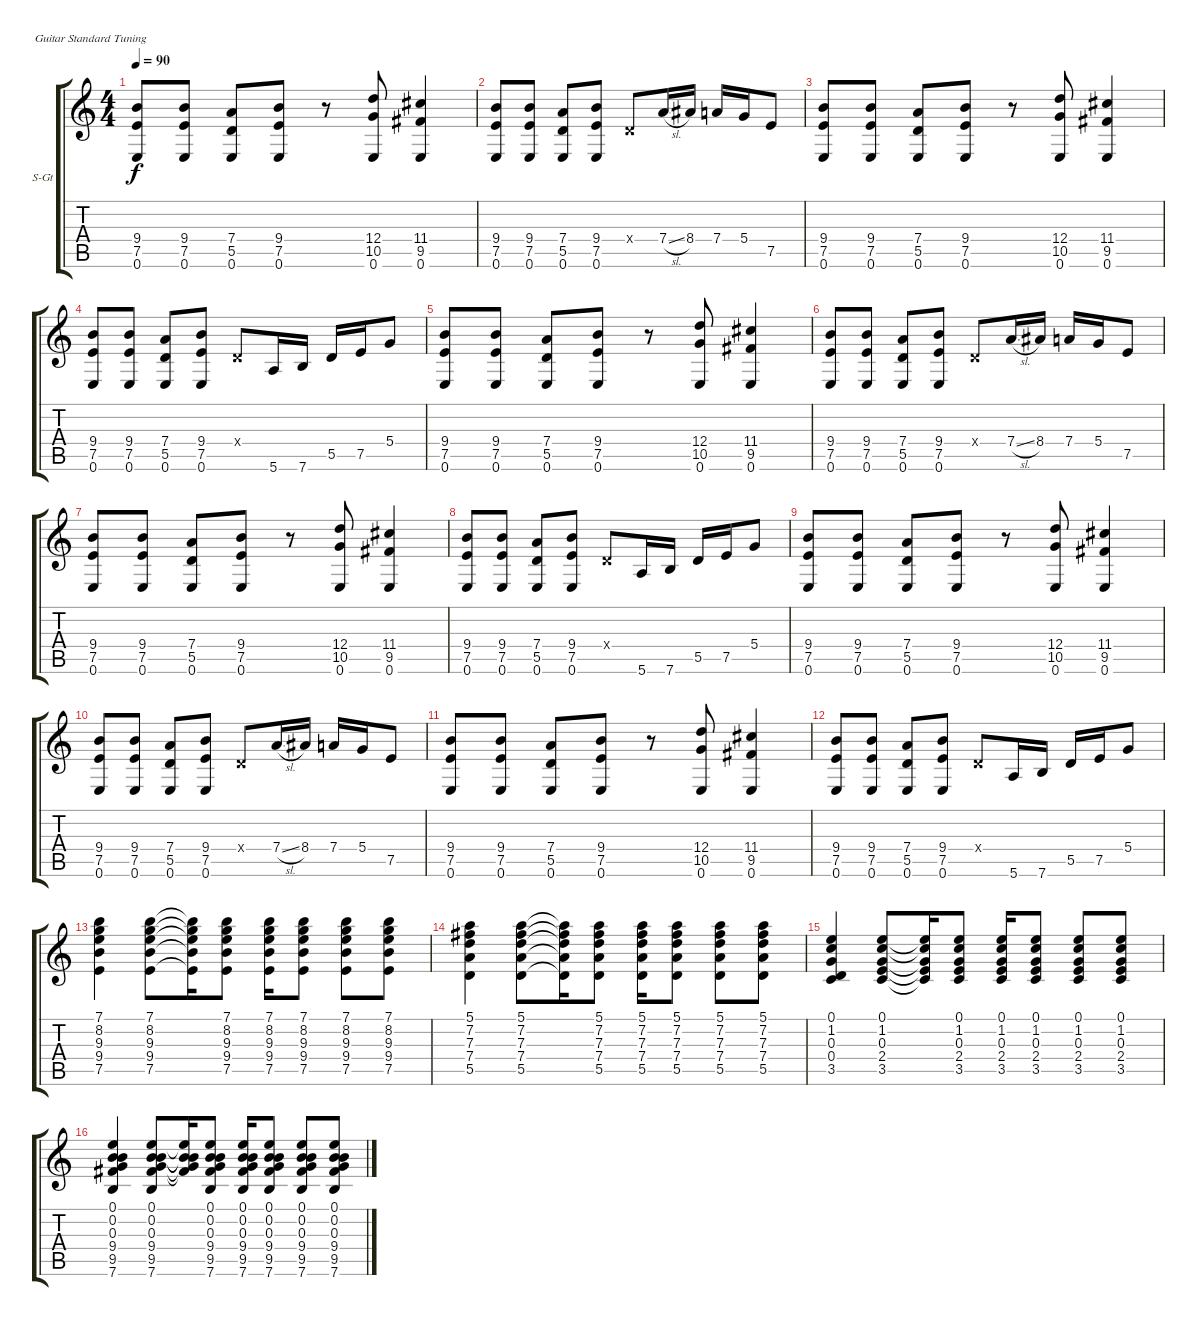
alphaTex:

\defaultSystemsLayout 4
\bracketExtendMode groupsimilarinstruments
\firstSystemTrackNameOrientation horizontal
\otherSystemsTrackNameOrientation horizontal
\track ("Steel Guitar" "S-Gt") {instrument acousticguitarsteel}
\staff {score tabs}
\tuning (E4 B3 G3 D3 A2 E2)
\ts (4 4)
\tempo 90
\clef g2
\ks c
(7.5 0.6 9.4).8{dy f} (7.5 0.6 9.4).8 (5.5 0.6 7.4).8 (7.5 0.6 9.4).8 r.8 (10.5 0.6 12.4).8 (9.5 0.6 11.4).4 |
(7.5 0.6 9.4).8 (7.5 0.6 9.4).8 (5.5 0.6 7.4).8 (7.5 0.6 9.4).8 0.4{x}.8 7.4{sl}.16 8.4.16 7.4.16 5.4.16 7.5.8 |
(7.5 0.6 9.4).8 (7.5 0.6 9.4).8 (5.5 0.6 7.4).8 (7.5 0.6 9.4).8 r.8 (10.5 0.6 12.4).8 (9.5 0.6 11.4).4 |
(7.5 0.6 9.4).8 (7.5 0.6 9.4).8 (5.5 0.6 7.4).8 (7.5 0.6 9.4).8 0.4{x}.8 5.6.16 7.6.16 5.5.16 7.5.16 5.4.8 |
(7.5 0.6 9.4).8 (7.5 0.6 9.4).8 (5.5 0.6 7.4).8 (7.5 0.6 9.4).8 r.8 (10.5 0.6 12.4).8 (9.5 0.6 11.4).4 |
(7.5 0.6 9.4).8 (7.5 0.6 9.4).8 (5.5 0.6 7.4).8 (7.5 0.6 9.4).8 0.4{x}.8 7.4{sl}.16 8.4.16 7.4.16 5.4.16 7.5.8 |
(7.5 0.6 9.4).8 (7.5 0.6 9.4).8 (5.5 0.6 7.4).8 (7.5 0.6 9.4).8 r.8 (10.5 0.6 12.4).8 (9.5 0.6 11.4).4 |
(7.5 0.6 9.4).8 (7.5 0.6 9.4).8 (5.5 0.6 7.4).8 (7.5 0.6 9.4).8 0.4{x}.8 5.6.16 7.6.16 5.5.16 7.5.16 5.4.8 |
(7.5 0.6 9.4).8 (7.5 0.6 9.4).8 (5.5 0.6 7.4).8 (7.5 0.6 9.4).8 r.8 (10.5 0.6 12.4).8 (9.5 0.6 11.4).4 |
(7.5 0.6 9.4).8 (7.5 0.6 9.4).8 (5.5 0.6 7.4).8 (7.5 0.6 9.4).8 0.4{x}.8 7.4{sl}.16 8.4.16 7.4.16 5.4.16 7.5.8 |
(7.5 0.6 9.4).8 (7.5 0.6 9.4).8 (5.5 0.6 7.4).8 (7.5 0.6 9.4).8 r.8 (10.5 0.6 12.4).8 (9.5 0.6 11.4).4 |
(7.5 0.6 9.4).8 (7.5 0.6 9.4).8 (5.5 0.6 7.4).8 (7.5 0.6 9.4).8 0.4{x}.8 5.6.16 7.6.16 5.5.16 7.5.16 5.4.8 |
(7.5 9.4 9.3 8.2 7.1).4 (7.1 8.2 9.3 9.4 7.5).8 (7.5{t} 9.4{t} 9.3{t} 8.2{t} 7.1{t}).16 (9.3 9.4 7.5 8.2 7.1).8 (7.5 9.4 9.3 8.2 7.1).16 (7.1 8.2 9.3 9.4 7.5).8 (8.2 9.3 9.4 7.1 7.5).8 (7.5 9.4 9.3 8.2 7.1).8 |
(5.5 7.4 7.3 7.2 5.1).4 (5.1 7.2 7.3 7.4 5.5).8 (5.5{t} 7.4{t} 7.3{t} 7.2{t} 5.1{t}).16 (7.3 7.4 5.5 7.2 5.1).8 (5.5 7.4 7.3 7.2 5.1).16 (5.1 7.2 7.3 7.4 5.5).8 (7.2 7.3 7.4 5.1 5.5).8 (5.5 7.4 7.3 7.2 5.1).8 |
(3.5 0.4 0.3 1.2 0.1).4 (0.1 1.2 0.3 2.4 3.5).8 (3.5{t} 2.4{t} 0.3{t} 1.2{t} 0.1{t}).16 (0.3 2.4 3.5 1.2 0.1).8 (3.5 2.4 0.3 1.2 0.1).16 (0.1 1.2 0.3 2.4 3.5).8 (1.2 0.3 2.4 0.1 3.5).8 (3.5 2.4 0.3 1.2 0.1).8 |
(9.5 9.4 0.3 0.2 0.1 7.6).4 (0.1 0.2 0.3 9.4 9.5 7.6).8 (9.5{t} 9.4{t} 0.3{t} 0.2{t} 0.1{t}).16 (0.3 9.4 9.5 0.2 0.1 7.6).8 (9.5 9.4 0.3 0.2 0.1 7.6).16 (0.1 0.2 0.3 9.4 9.5 7.6).8 (0.2 0.3 9.4 0.1 9.5 7.6).8 (9.5 9.4 0.3 0.2 0.1 7.6).8
